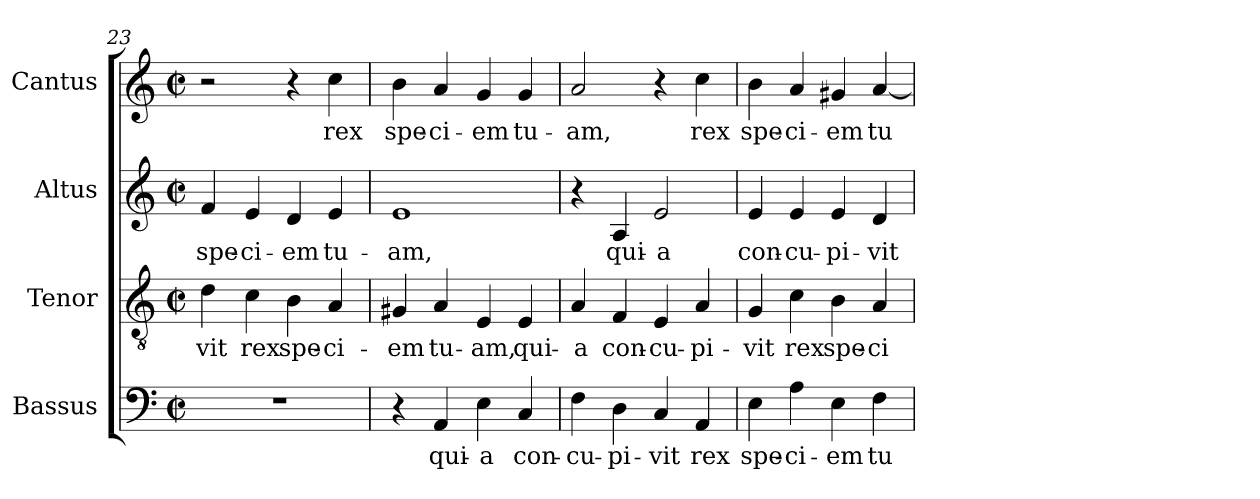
**kern	**text	**kern	**text	**kern	**text	**kern	**text
*part4	*part4	*part3	*part3	*part2	*part2	*part1	*part1
*staff4	*staff4	*staff3	*staff3	*staff2	*staff2	*staff1	*staff1
*I"Bassus	*	*I"Tenor	*	*I"Altus	*	*I"Cantus	*
*I'B.	*	*I'T.	*	*I'A.	*	*I'S.	*
*clefF4	*	*clefGv2	*	*clefG2	*	*clefG2	*
*	*	*ITrd7c12	*	*	*	*	*
*k[]	*	*k[]	*	*k[]	*	*k[]	*
*C:	*	*C:	*	*C:	*	*C:	*
*M2/2	*	*M2/2	*	*M2/2	*	*M2/2	*
*met(c|)	*	*met(c|)	*	*met(c|)	*	*met(c|)	*
=23	=23	=23	=23	=23	=23	=23	=23
!	!	!	!LO:LY:b:color=#000000	!	!	!	!
!	!	!	!	!	!LO:LY:b:color=#000000	!	!
1r	.	4Di\	-vit	4fi/	spe-	2r	.
!	!	!	!LO:LY:b:color=#000000	!	!	!	!
!	!	!	!	!	!LO:LY:b:color=#000000	!	!
.	.	4Ci\	rex	4ei/	-ci-	.	.
!	!	!	!LO:LY:b:color=#000000	!	!	!	!
!	!	!	!	!	!LO:LY:b:color=#000000	!	!
.	.	4BBi\	spe-	4di/	-em	4r	.
!	!	!	!LO:LY:b:color=#000000	!	!	!	!
!	!	!	!	!	!LO:LY:b:color=#000000	!	!
!	!	!	!	!	!	!	!LO:LY:b:color=#000000
.	.	4AAi/	-ci-	4ei/	tu-	4cci\	rex
!!LO:LB:g=z
=24	=24	=24	=24	=24	=24	=24	=24
!	!	!	!LO:LY:b:color=#000000	!	!	!	!
!	!	!	!	!	!LO:LY:b:color=#000000	!	!
!	!	!	!	!	!	!	!LO:LY:b:color=#000000
4r	.	4GG#Xi/	-em	1ei	-am,	4bi\	spe-
!	!LO:LY:b:color=#000000	!	!	!	!	!	!
!	!	!	!LO:LY:b:color=#000000	!	!	!	!
!	!	!	!	!	!	!	!LO:LY:b:color=#000000
4AAi/	qui-	4AAi/	tu-	.	.	4ai/	-ci-
!	!LO:LY:b:color=#000000	!	!	!	!	!	!
!	!	!	!LO:LY:b:color=#000000	!	!	!	!
!	!	!	!	!	!	!	!LO:LY:b:color=#000000
4Ei\	-a	4EEi/	-am,	.	.	4gi/	-em
!	!LO:LY:b:color=#000000	!	!	!	!	!	!
!	!	!	!LO:LY:b:color=#000000	!	!	!	!
!	!	!	!	!	!	!	!LO:LY:b:color=#000000
4Ci/	con-	4EEi/	qui-	.	.	4gi/	tu-
=25	=25	=25	=25	=25	=25	=25	=25
!	!LO:LY:b:color=#000000	!	!	!	!	!	!
!	!	!	!LO:LY:b:color=#000000	!	!	!	!
!	!	!	!	!	!	!	!LO:LY:b:color=#000000
4Fi\	-cu-	4AAi/	-a	4r	.	2ai/	-am,
!	!LO:LY:b:color=#000000	!	!	!	!	!	!
!	!	!	!LO:LY:b:color=#000000	!	!	!	!
!	!	!	!	!	!LO:LY:b:color=#000000	!	!
4Di\	-pi-	4FFi/	con-	4Ai/	qui-	.	.
!	!LO:LY:b:color=#000000	!	!	!	!	!	!
!	!	!	!LO:LY:b:color=#000000	!	!	!	!
!	!	!	!	!	!LO:LY:b:color=#000000	!	!
4Ci/	-vit	4EEi/	-cu-	2ei/	-a	4r	.
!	!LO:LY:b:color=#000000	!	!	!	!	!	!
!	!	!	!LO:LY:b:color=#000000	!	!	!	!
!	!	!	!	!	!	!	!LO:LY:b:color=#000000
4AAi/	rex	4AAi/	-pi-	.	.	4cci\	rex
=26	=26	=26	=26	=26	=26	=26	=26
!	!LO:LY:b:color=#000000	!	!	!	!	!	!
!	!	!	!LO:LY:b:color=#000000	!	!	!	!
!	!	!	!	!	!LO:LY:b:color=#000000	!	!
!	!	!	!	!	!	!	!LO:LY:b:color=#000000
4Ei\	spe-	4GGi/	-vit	4ei/	con-	4bi\	spe-
!	!LO:LY:b:color=#000000	!	!	!	!	!	!
!	!	!	!LO:LY:b:color=#000000	!	!	!	!
!	!	!	!	!	!LO:LY:b:color=#000000	!	!
!	!	!	!	!	!	!	!LO:LY:b:color=#000000
4Ai\	-ci-	4Ci\	rex	4ei/	-cu-	4ai/	-ci-
!	!LO:LY:b:color=#000000	!	!	!	!	!	!
!	!	!	!LO:LY:b:color=#000000	!	!	!	!
!	!	!	!	!	!LO:LY:b:color=#000000	!	!
!	!	!	!	!	!	!	!LO:LY:b:color=#000000
4Ei\	-em	4BBi\	spe-	4ei/	-pi-	4g#Xi/	-em
!	!LO:LY:b:color=#000000	!	!	!	!	!	!
!	!	!	!LO:LY:b:color=#000000	!	!	!	!
!	!	!	!	!	!LO:LY:b:color=#000000	!	!
!	!	!	!	!	!	!	!LO:LY:b:color=#000000
4Fi\	tu-	4AAi/	-ci-	4di/	-vit	[<4ai/	tu-
=	=	=	=	=	=	=	=
*-	*-	*-	*-	*-	*-	*-	*-
